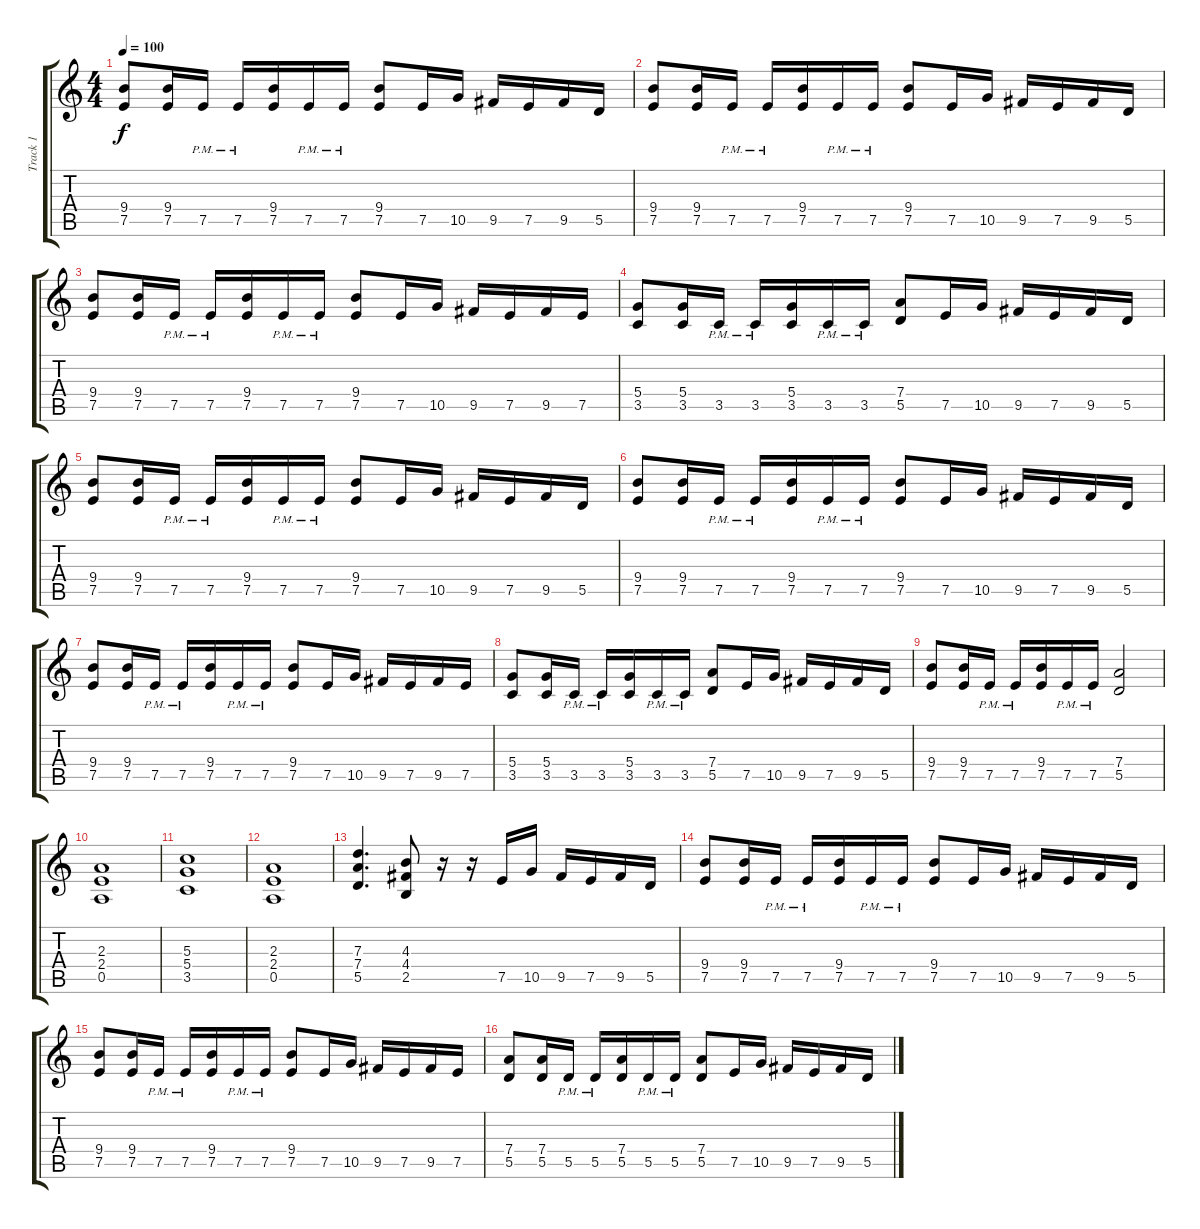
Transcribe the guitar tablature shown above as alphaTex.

\track ("Track 1" "Track 1") {instrument distortionguitar}
\staff {score tabs}
\tuning (E4 B3 G3 D3 A2 E2) {hide}
\ts (4 4)
\tempo 100
\clef g2
\ks c
(9.4 7.5).8{dy f} (9.4 7.5).16 7.5{pm}.16 7.5{pm}.16 (9.4 7.5).16 7.5{pm}.16 7.5{pm}.16 (9.4 7.5).8 7.5.16 10.5.16 9.5.16 7.5.16 9.5.16 5.5.16 |
(9.4 7.5).8 (9.4 7.5).16 7.5{pm}.16 7.5{pm}.16 (9.4 7.5).16 7.5{pm}.16 7.5{pm}.16 (9.4 7.5).8 7.5.16 10.5.16 9.5.16 7.5.16 9.5.16 5.5.16 |
(9.4 7.5).8 (9.4 7.5).16 7.5{pm}.16 7.5{pm}.16 (9.4 7.5).16 7.5{pm}.16 7.5{pm}.16 (9.4 7.5).8 7.5.16 10.5.16 9.5.16 7.5.16 9.5.16 7.5.16 |
(5.4 3.5).8 (5.4 3.5).16 3.5{pm}.16 3.5{pm}.16 (5.4 3.5).16 3.5{pm}.16 3.5{pm}.16 (7.4 5.5).8 7.5.16 10.5.16 9.5.16 7.5.16 9.5.16 5.5.16 |
(9.4 7.5).8 (9.4 7.5).16 7.5{pm}.16 7.5{pm}.16 (9.4 7.5).16 7.5{pm}.16 7.5{pm}.16 (9.4 7.5).8 7.5.16 10.5.16 9.5.16 7.5.16 9.5.16 5.5.16 |
(9.4 7.5).8 (9.4 7.5).16 7.5{pm}.16 7.5{pm}.16 (9.4 7.5).16 7.5{pm}.16 7.5{pm}.16 (9.4 7.5).8 7.5.16 10.5.16 9.5.16 7.5.16 9.5.16 5.5.16 |
(9.4 7.5).8 (9.4 7.5).16 7.5{pm}.16 7.5{pm}.16 (9.4 7.5).16 7.5{pm}.16 7.5{pm}.16 (9.4 7.5).8 7.5.16 10.5.16 9.5.16 7.5.16 9.5.16 7.5.16 |
(5.4 3.5).8 (5.4 3.5).16 3.5{pm}.16 3.5{pm}.16 (5.4 3.5).16 3.5{pm}.16 3.5{pm}.16 (7.4 5.5).8 7.5.16 10.5.16 9.5.16 7.5.16 9.5.16 5.5.16 |
(9.4 7.5).8 (9.4 7.5).16 7.5{pm}.16 7.5{pm}.16 (9.4 7.5).16 7.5{pm}.16 7.5{pm}.16 (7.4 5.5).2 |
(2.3 2.4 0.5).1 |
(5.3 5.4 3.5).1 |
(2.3 2.4 0.5).1 |
(7.3 7.4 5.5).4{d} (4.3 4.4 2.5).8 r.16 r.16 7.5.16 10.5.16 9.5.16 7.5.16 9.5.16 5.5.16 |
(9.4 7.5).8 (9.4 7.5).16 7.5{pm}.16 7.5{pm}.16 (9.4 7.5).16 7.5{pm}.16 7.5{pm}.16 (9.4 7.5).8 7.5.16 10.5.16 9.5.16 7.5.16 9.5.16 5.5.16 |
(9.4 7.5).8 (9.4 7.5).16 7.5{pm}.16 7.5{pm}.16 (9.4 7.5).16 7.5{pm}.16 7.5{pm}.16 (9.4 7.5).8 7.5.16 10.5.16 9.5.16 7.5.16 9.5.16 7.5.16 |
(7.4 5.5).8 (7.4 5.5).16 5.5{pm}.16 5.5{pm}.16 (7.4 5.5).16 5.5{pm}.16 5.5{pm}.16 (7.4 5.5).8 7.5.16 10.5.16 9.5.16 7.5.16 9.5.16 5.5.16
